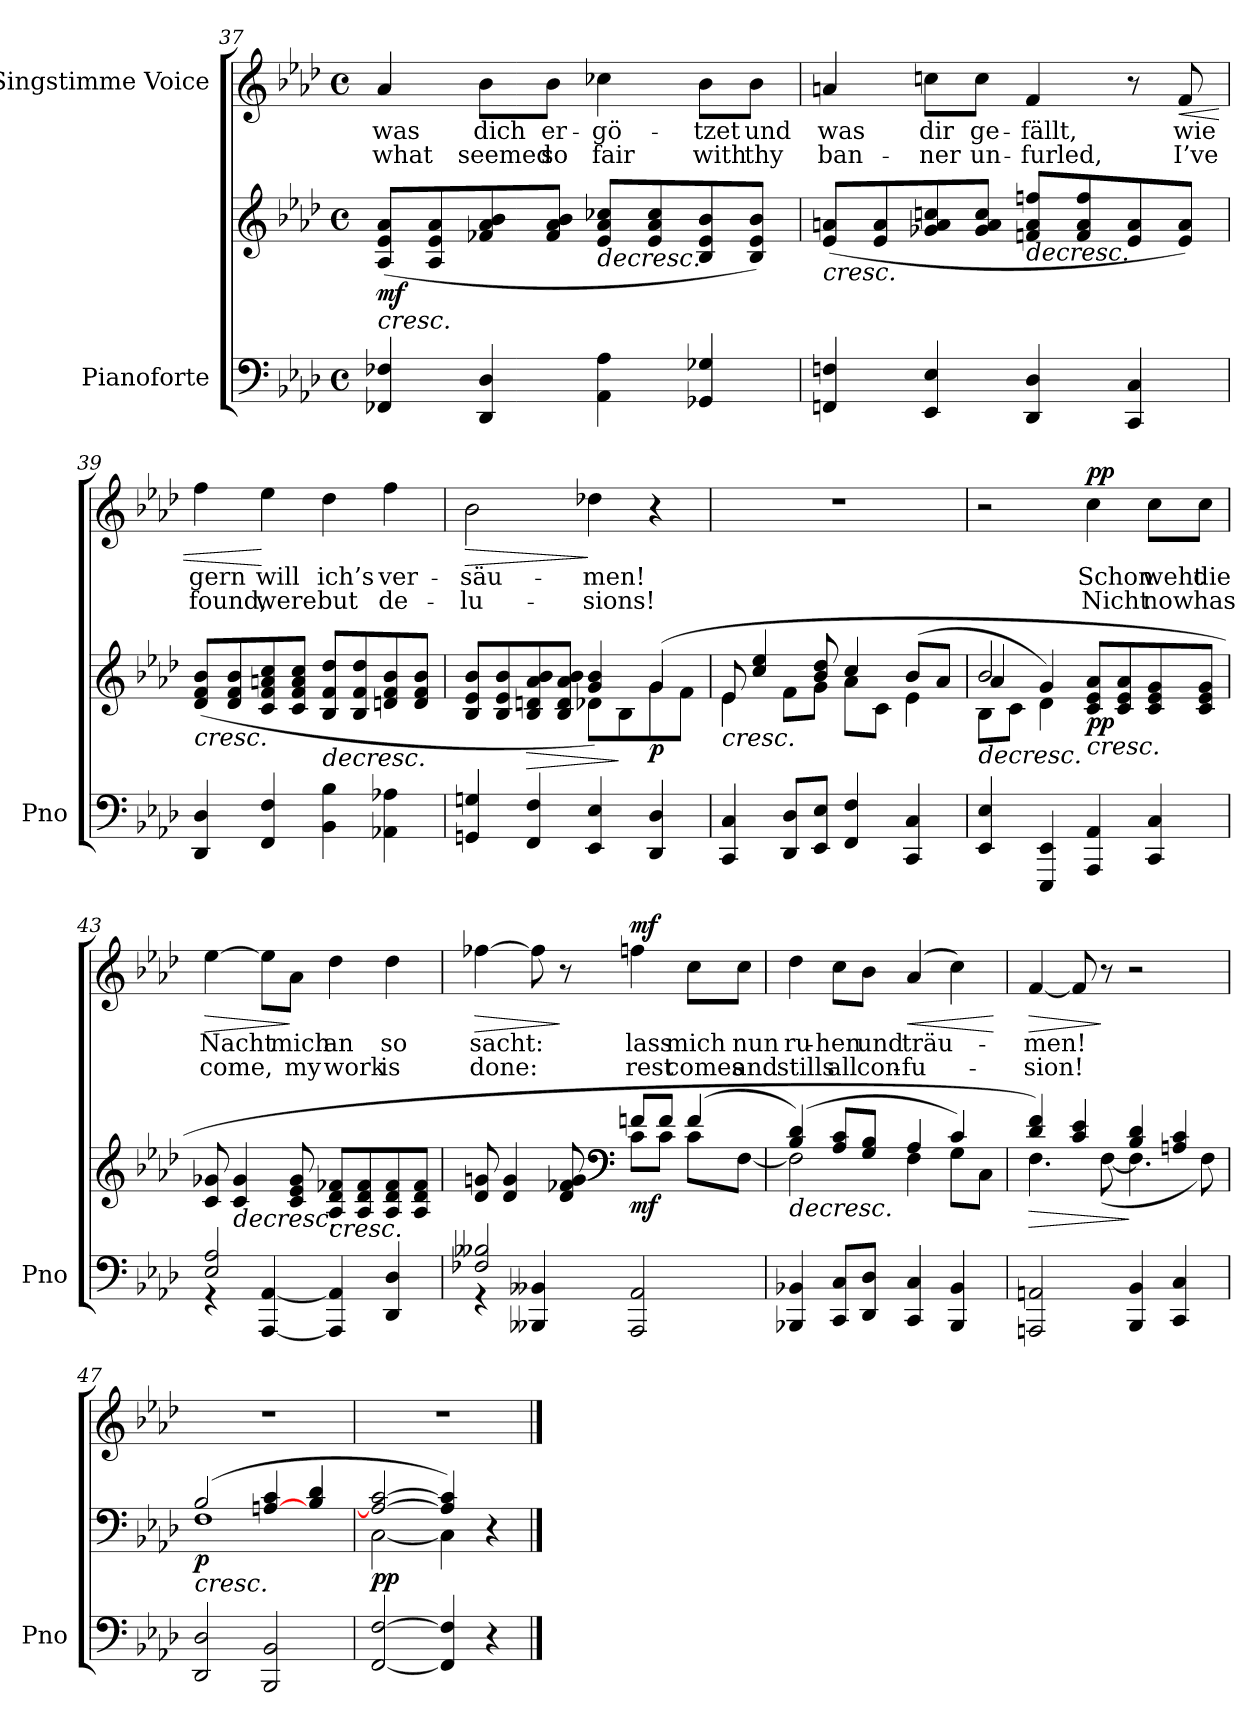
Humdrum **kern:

**kern	**kern	**dynam	**kern	**text	**text	**dynam
*part2	*part2	*part2	*part1	*part1	*part1	*part1
*staff3	*staff2	*staff2/3	*staff1	*staff1	*staff1	*staff1
*I"Pianoforte	*	*	*I"Singstimme Voice	*	*	*
*I'Pno	*	*	*	*	*	*
*clefF4	*clefG2	*	*clefG2	*	*	*
*k[b-e-a-d-]	*k[b-e-a-d-]	*	*k[b-e-a-d-]	*	*	*
*M4/4	*M4/4	*	*M4/4	*	*	*
*met(c)	*met(c)	*	*met(c)	*	*	*
=37	=37	=37	=37	=37	=37	=37
!	!	!LO:HP:b	!	!	!	!
!	!	!LO:DY:n=1:b	!	!	!	!
4FF-X/ 4F-X/	(>8A-/ 8e-/ 8a-/L	< mf	4a-/	was	what	.
.	8A-/ 8e-/ 8a-/	.	.	.	.	.
4DD-/ 4D-/	8f-X/ 8a-/ 8b-/	.	8b-\L	dich	seemed	.
.	8f-/ 8a-/ 8b-/J	.	8b-\J	er-	so	.
!	!	!LO:HP:b	!	!	!	!
4AA-\ 4A-\	8e-/ 8a-/ 8cc-X/L	>	4cc-X\	-gö-	fair	.
.	8e-/ 8a-/ 8cc-/	.	.	.	.	.
4GG-X/ 4G-X/	8B-/ 8e-/ 8b-/	.	8b-\L	-tzet	with	.
.	8B-/ 8e-/ 8b-/J)	.	8b-\J	und	thy	.
.	.	[	.	.	.	.
=38	=38	=38	=38	=38	=38	=38
!	!	!LO:HP:b	!	!	!	!
4FFn/ 4Fn/	(>8e-/ 8an/L	<	4an/	was	ban-	.
.	8e-/ 8a/	.	.	.	.	.
4EE-/ 4E-/	8g-X/ 8a/ 8ccn/	.	8ccn\L	dir	-ner	.
.	8g-/ 8a/ 8cc/J	]	8cc\J	ge-	un-	.
!	!	!LO:HP:b	!	!	!	!
4DD-/ 4D-/	8fn/ 8a/ 8ffn/L	>	4f/	-fällt,	-furled,	.
.	8f/ 8a/ 8ff/	.	.	.	.	.
4CC/ 4C/	8e-/ 8a/	.	8r	.	.	.
!	!	!	!	!	!	!LO:HP:b
.	8e-/ 8a/J)	.	8f/	wie	I’ve	<
.	.	[	.	.	.	.
=39	=39	=39	=39	=39	=39	=39
!	!	!LO:HP:b	!	!	!	!
4DD-/ 4D-/	(8d-/ 8f/ 8b-/L	<	4ff\	gern	found,	.
.	8d-/ 8f/ 8b-/	.	.	.	.	.
4FF/ 4F/	8c/ 8f/ 8an/ 8cc/	.	4ee-\	will	were	[
.	8c/ 8f/ 8a/ 8cc/J	.	.	.	.	.
!	!	!LO:HP:n=1:b	!	!	!	!
4BB-\ 4B-\	8B-/ 8f/ 8dd-/L	] >	4dd-\	ich’s	but	.
.	8B-/ 8f/ 8dd-/	.	.	.	.	.
4AA-X\ 4A-X\	8dn/ 8f/ 8b-/	.	4ff\	ver-	de-	.
.	8d/ 8f/ 8b-/J	.	.	.	.	.
.	.	[	.	.	.	.
=40	=40	=40	=40	=40	=40	=40
*	*^	*	*	*	*	*
!	!	!	!	!	!	!	!LO:HP:b
4GGn/ 4Gn/	8B-/ 8e-/ 8b-/L	2ryy	.	2b-\	-säu-	-lu-	>
.	8B-/ 8e-/ 8b-/	.	.	.	.	.	.
!	!	!	!LO:HP:b	!	!	!	!
4FF/ 4F/	8B-/ 8dn/ 8a-/ 8b-/	.	>	.	.	.	.
.	8B-/ 8d/ 8a-/ 8b-/J	.	.	.	.	.	.
4EE-/ 4E-/	4g/ 4b-/)	8d-X\L	.	4dd-X\	-men!	-sions!	]
.	.	8B-\	]	.	.	.	.
!	!	!	!LO:DY:b	!	!	!	!
4DD-/ 4D-/	(4g/	8g\	p	4r	.	.	.
.	.	8f\J	.	.	.	.	.
=41	=41	=41	=41	=41	=41	=41	=41
!	!	!	!LO:HP:b	!	!	!	!
4CC/ 4C/	8e-/	4e-\	<	1r	.	.	.
.	4cc/ 4ee-/	.	.	.	.	.	.
8DD-/ 8D-/L	.	8f\L	.	.	.	.	.
8EE-/ 8E-/J	8b-/ 8dd-/	8g\J	.	.	.	.	.
4FF/ 4F/	4cc/	8a-\L	]	.	.	.	.
.	.	(>8c\J	.	.	.	.	.
4CC/ 4C/	(8b-/L	4e-\	.	.	.	.	.
.	8a-/J	.	.	.	.	.	.
*	*v	*v	*	*	*	*	*
=42	=42	=42	=42	=42	=42	=42
!	!	!LO:HP:b	!	!	!	!
*	*^	*	*	*	*	*
*	*	*^	*	*	*	*	*
4EE-/ 4E-/	2b-/	8B-\L	4a-/	>	2r	.	.	.
.	.	8c\J	.	.	.	.	.	.
4EEE-/ 4EE-/	.	4d-\	4g/)	.	.	.	.	.
!	!	!	!	!LO:HP:n=1:b	!	!	!	!
!	!	!	!	!LO:DY:n=1:b	!	!	!	!LO:DY:a
4AAA-/ 4AA-/	8c/ 8e-/ 8a-/L	2ryy	2ryy	[ < pp	4cc\	Schon	Nicht	pp
.	8c/ 8e-/ 8a-/	.	.	.	.	.	.	.
4CC/ 4C/	8c/ 8e-/ 8g/	.	.	.	8cc\L	weht	now	.
.	8c/ 8e-/ 8g/J	.	.	.	8cc\J	die	has	.
*	*v	*v	*v	*	*	*	*	*
.	.	]	.	.	.	.
=43	=43	=43	=43	=43	=43	=43
*^	*	*	*	*	*	*
!	!	!	!	!	!	!	!LO:HP:b
2E-/ 2A-/	4r	8c/ 8g-X/	.	[4ee-\	Nacht	come,	>
!	!	!	!LO:HP:b	!	!	!	!
.	.	4c/ 4g-/	>	.	.	.	.
.	[<4AAA-/ [4AA-/	.	.	8ee-\L]	.	.	.
.	.	8c/ 8e-/ 8g-/	.	8a-\J	mich	my	]
!	!	!	!LO:HP:n=1:b	!	!	!	!
2ryy	4AAA-/] 4AA-/]	8A-/ 8d-/ 8f-X/L	[ <	4dd-\	an	work	.
.	.	8A-/ 8d-/ 8f-/	.	.	.	.	.
.	4DD-/ 4D-/	8A-/ 8d-/ 8f-/	.	4dd-\	so	is	.
.	.	8A-/ 8d-/ 8f-/J	.	.	.	.	.
*v	*v	*	*	*	*	*	*
.	.	]	.	.	.	.
=44	=44	=44	=44	=44	=44	=44
*^	*^	*	*	*	*	*
!	!	!	!	!	!	!	!	!LO:HP:b
2F-X/ 2B--X/	4r	8d-/ 8gn/	2ryy	.	[4ff-X\	sacht:	done:	>
.	.	4d-/ 4g/	.	.	.	.	.	.
.	4BBB--X/ 4BB--X/	.	.	.	8ff-\]	.	.	.
.	.	8d-/ 8f-X/ 8g/	.	.	8r	.	.	]
*	*	*clefF4	*	*	*	*	*	*
!	!	!	!	!LO:DY:b	!	!	!	!LO:DY:a
2ryy	2AAA-/ 2AA-/	8fn/L	8c\L	mf	4ffn\	lass	rest	mf
.	.	8f/J	8c\J	.	.	.	.	.
.	.	(4f/	8c\L	.	8cc\L	mich	comes	.
.	.	.	[8F\J	.	8cc\J	nun	and	.
*v	*v	*	*	*	*	*	*	*
=45	=45	=45	=45	=45	=45	=45	=45
!	!	!	!LO:HP:b	!	!	!	!
4BBB-X/ 4BB-X/	(4B-/ 4d-/)	2F\]	>	4dd-\	ru-	stills	.
8CC/ 8C/L	8A-/ 8c/L	.	.	8cc\L	-hen	all	.
8DD-/ 8D-/J	8G/ 8B-/J	.	.	8b-\J	und	con-	.
!	!	!	!	!	!	!	!LO:HP:b
4CC/ 4C/	4A-/	4F\	[	(4a-/	träu-	-fu-	<
4BBB-/ 4BB-/)	4c/)	8G\L	.	4cc\)	.	.	.
.	.	(>(>8C\J	.	.	.	.	.
*	*v	*v	*	*	*	*	*
.	.	.	.	.	.	[
=46	=46	=46	=46	=46	=46	=46
!	!	!LO:HP:b	!	!	!	!LO:HP:b
*	*^	*	*	*	*	*
2AAAn/ 2AAn/	4d-/ 4f/)	4.F\	>	[4f/	-men!	-sion!	>
.	4c/ 4e-/	.	.	8f/]	.	.	.
.	.	(>[8F\	.	8r	.	.	]
4BBB-/ 4BB-/	(4B-/ 4d-/	4.F\]	]	2r	.	.	.
4CC/ 4C/)	4An/ 4c/	.	.	.	.	.	.
.	.	8F\)	.	.	.	.	.
=47	=47	=47	=47	=47	=47	=47	=47
!	!	!	!LO:HP:b	!	!	!	!
!	!	!	!LO:DY:n=1:b	!	!	!	!
2DD-/ 2D-/	(2B-/	1F	< p	1r	.	.	.
2BBB-/ 2BB-/	[<4An/ 4c/	.	.	.	.	.	.
.	4B-/ 4d-/	.	]	.	.	.	.
=48	=48	=48	=48	=48	=48	=48	=48
!	!	!	!LO:DY:b	!	!	!	!
[2FF/ [2F/	2A/_ [2c/	[2C\	pp	1r	.	.	.
4FF/] 4F/]	4A/] 4c/])	4C\]	.	.	.	.	.
4r	4r	4ryy	[	.	.	.	.
*	*v	*v	*	*	*	*	*
==	==	==	==	==	==	==
*-	*-	*-	*-	*-	*-	*-
